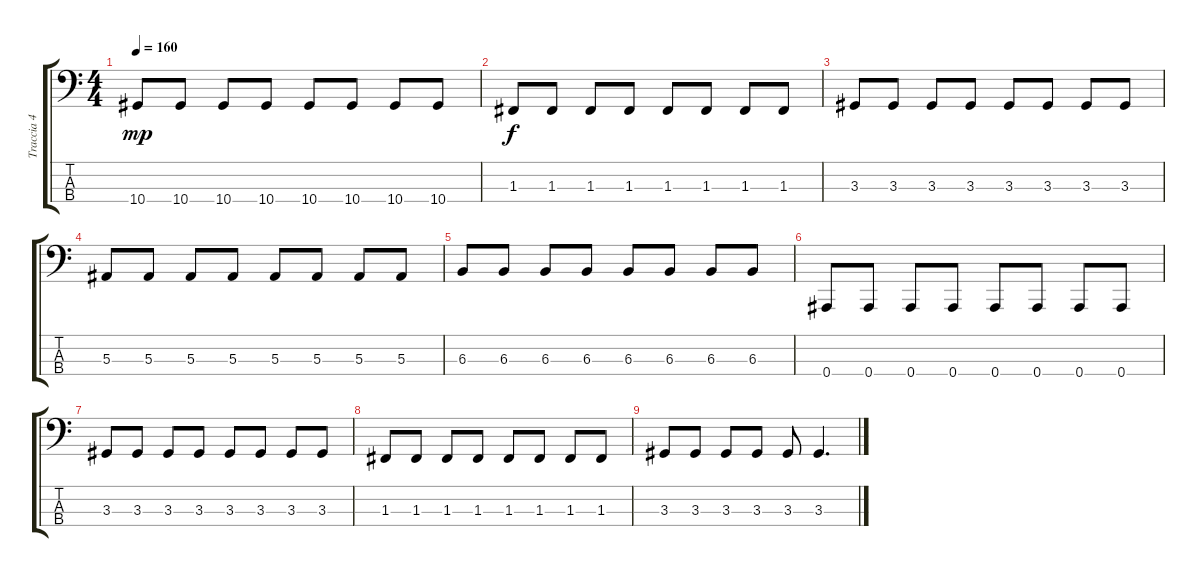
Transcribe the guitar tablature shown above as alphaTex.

\track ("Traccia 4" "Traccia 4") {instrument electricbassfinger}
\staff {score tabs}
\tuning (Eb2 Bb1 F1 Bb0) {hide}
\ts (4 4)
\tempo 160
\clef f4
\ks c
10.4.8{dy mp} 10.4.8 10.4.8 10.4.8 10.4.8 10.4.8 10.4.8 10.4.8 |
1.3.8{dy f} 1.3.8 1.3.8 1.3.8 1.3.8 1.3.8 1.3.8 1.3.8 |
3.3.8 3.3.8 3.3.8 3.3.8 3.3.8 3.3.8 3.3.8 3.3.8 |
5.3.8 5.3.8 5.3.8 5.3.8 5.3.8 5.3.8 5.3.8 5.3.8 |
6.3.8 6.3.8 6.3.8 6.3.8 6.3.8 6.3.8 6.3.8 6.3.8 |
0.4.8 0.4.8 0.4.8 0.4.8 0.4.8 0.4.8 0.4.8 0.4.8 |
3.3.8 3.3.8 3.3.8 3.3.8 3.3.8 3.3.8 3.3.8 3.3.8 |
1.3.8 1.3.8 1.3.8 1.3.8 1.3.8 1.3.8 1.3.8 1.3.8 |
3.3.8 3.3.8 3.3.8 3.3.8 3.3.8 3.3.4{d}
